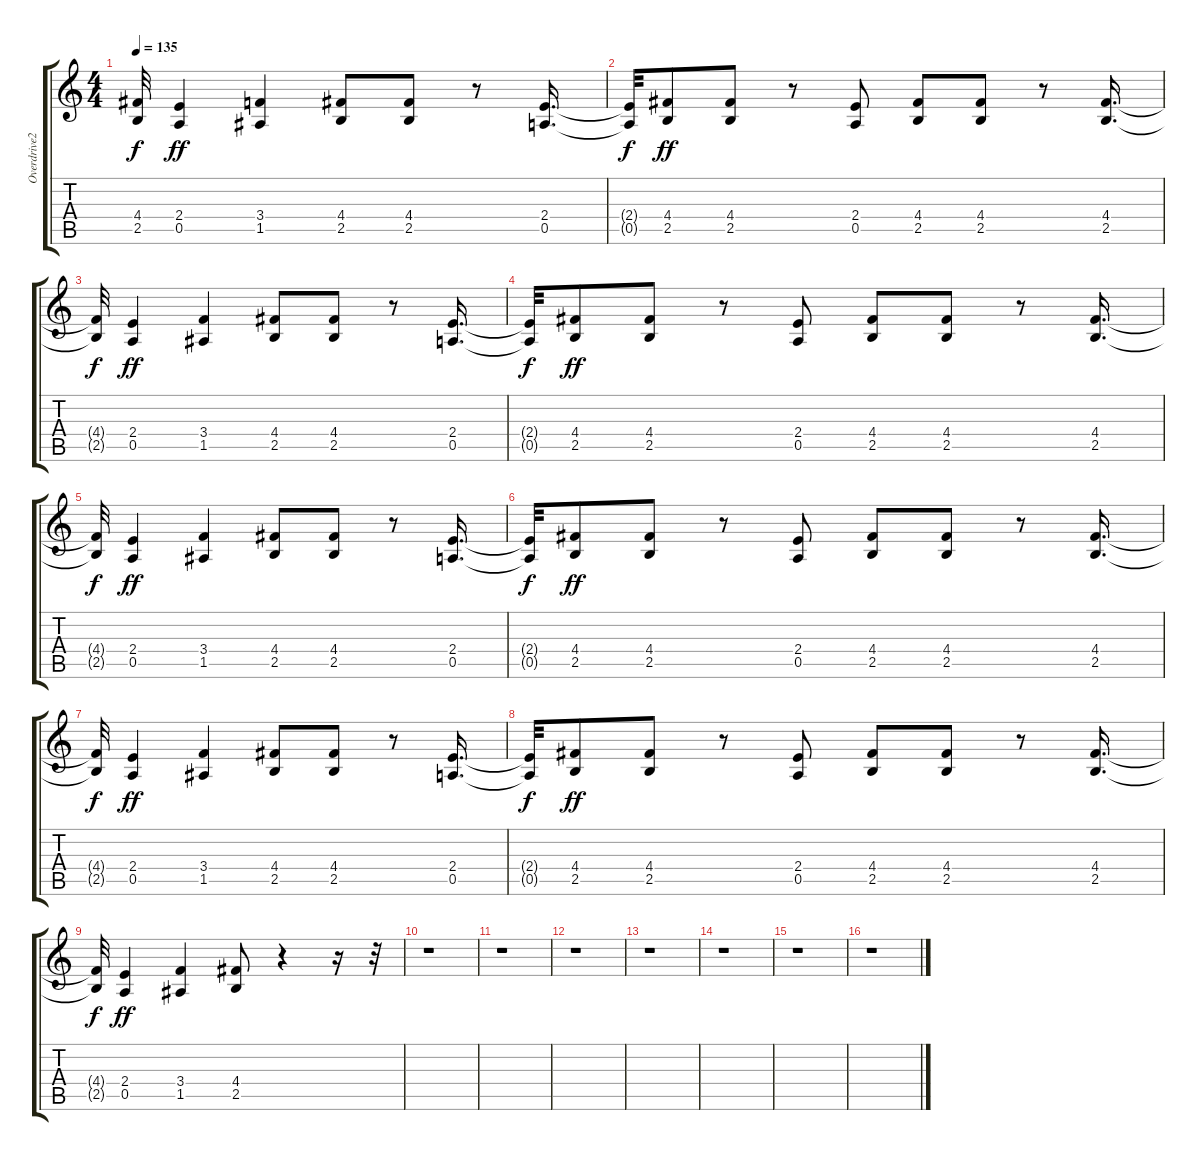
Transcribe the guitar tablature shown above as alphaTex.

\track ("Overdrive2" "Overdrive2") {instrument overdrivenguitar}
\staff {score tabs}
\tuning (E4 B3 G3 D3 A2 E2) {hide}
\ts (4 4)
\tempo 135
\clef g2
\ks c
(4.4{t} 2.5{t}).32{dy f} (2.4 0.5).4{dy ff} (3.4 1.5).4 (4.4 2.5).8 (4.4 2.5).8 r.8 (2.4 0.5).16{d} |
(2.4{t} 0.5{t}).32{dy f} (4.4 2.5).8{dy ff} (4.4 2.5).8 r.8 (2.4 0.5).8 (4.4 2.5).8 (4.4 2.5).8 r.8 (4.4 2.5).16{d} |
(4.4{t} 2.5{t}).32{dy f} (2.4 0.5).4{dy ff} (3.4 1.5).4 (4.4 2.5).8 (4.4 2.5).8 r.8 (2.4 0.5).16{d} |
(2.4{t} 0.5{t}).32{dy f} (4.4 2.5).8{dy ff} (4.4 2.5).8 r.8 (2.4 0.5).8 (4.4 2.5).8 (4.4 2.5).8 r.8 (4.4 2.5).16{d} |
(4.4{t} 2.5{t}).32{dy f} (2.4 0.5).4{dy ff} (3.4 1.5).4 (4.4 2.5).8 (4.4 2.5).8 r.8 (2.4 0.5).16{d} |
(2.4{t} 0.5{t}).32{dy f} (4.4 2.5).8{dy ff} (4.4 2.5).8 r.8 (2.4 0.5).8 (4.4 2.5).8 (4.4 2.5).8 r.8 (4.4 2.5).16{d} |
(4.4{t} 2.5{t}).32{dy f} (2.4 0.5).4{dy ff} (3.4 1.5).4 (4.4 2.5).8 (4.4 2.5).8 r.8 (2.4 0.5).16{d} |
(2.4{t} 0.5{t}).32{dy f} (4.4 2.5).8{dy ff} (4.4 2.5).8 r.8 (2.4 0.5).8 (4.4 2.5).8 (4.4 2.5).8 r.8 (4.4 2.5).16{d} |
(4.4{t} 2.5{t}).32{dy f} (2.4 0.5).4{dy ff} (3.4 1.5).4 (4.4 2.5).8 r.4 r.16 r.32 |
r.1 |
r.1 |
r.1 |
r.1 |
r.1 |
r.1 |
r.1
